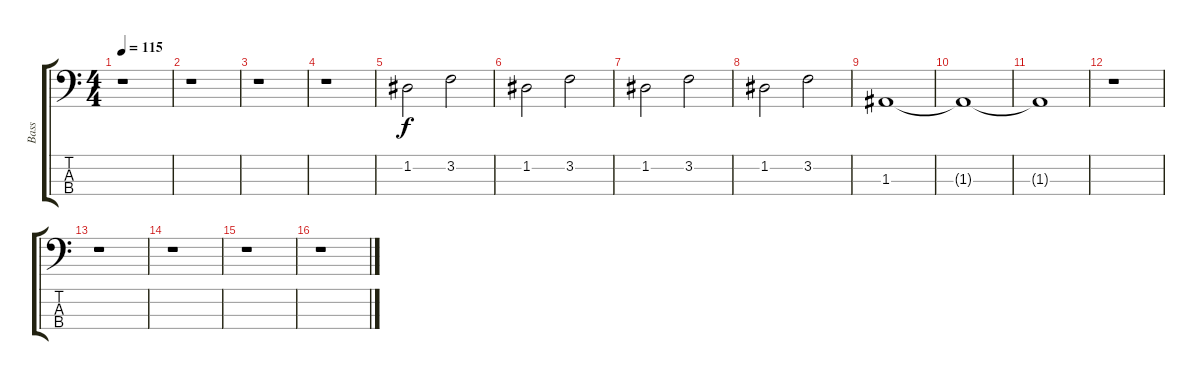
\track ("Bass" "Bass") {instrument electricbasspick}
\staff {score tabs}
\tuning (G2 D2 A1 E1) {hide}
\ts (4 4)
\tempo 115
\clef f4
\ks c
r.1{dy f} |
r.1 |
r.1 |
r.1 |
1.2.2 3.2.2 |
1.2.2 3.2.2 |
1.2.2 3.2.2 |
1.2.2 3.2.2 |
1.3.1 |
1.3{t}.1 |
1.3{t}.1 |
r.1 |
r.1 |
r.1 |
r.1 |
r.1
